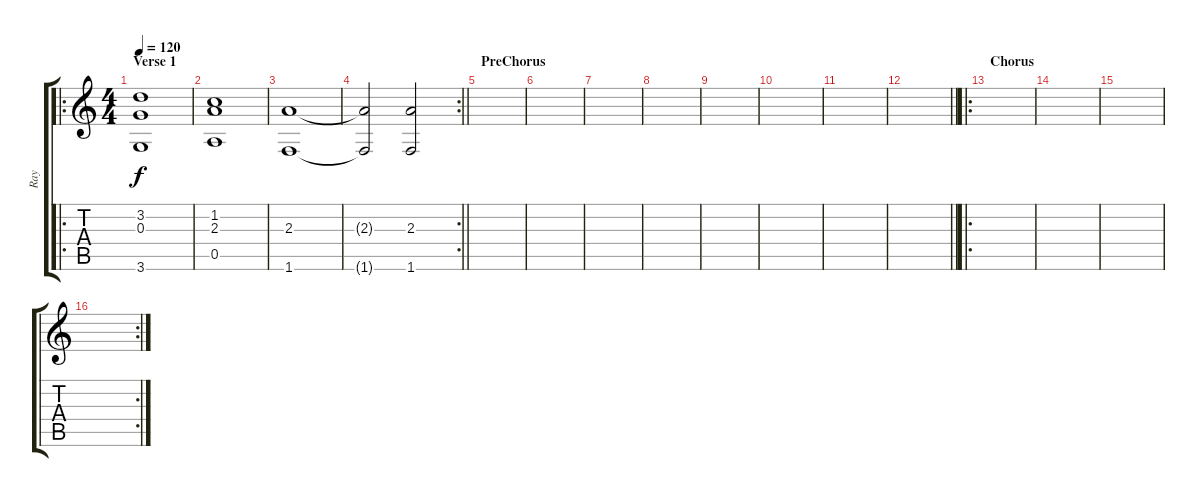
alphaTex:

\track ("Ray" "Ray") {instrument acousticguitarsteel}
\staff {score tabs}
\tuning (E4 B3 G3 D3 A2 E2) {hide}
\ro
\ts (4 4)
\section ("" "Verse 1")
\tempo 120
\clef g2
\ks c
(3.2 0.3 3.6).1{dy f} |
(1.2 2.3 0.5).1 |
(2.3 1.6).1 |
\rc 2
\barLineRight lightlight
(2.3{t} 1.6{t}).2 (2.3 1.6).2 |
\section ("" "PreChorus")
|
|
|
|
|
|
|
\barLineRight lightlight
|
\ro
\section ("" "Chorus")
|
|
|
\rc 2
